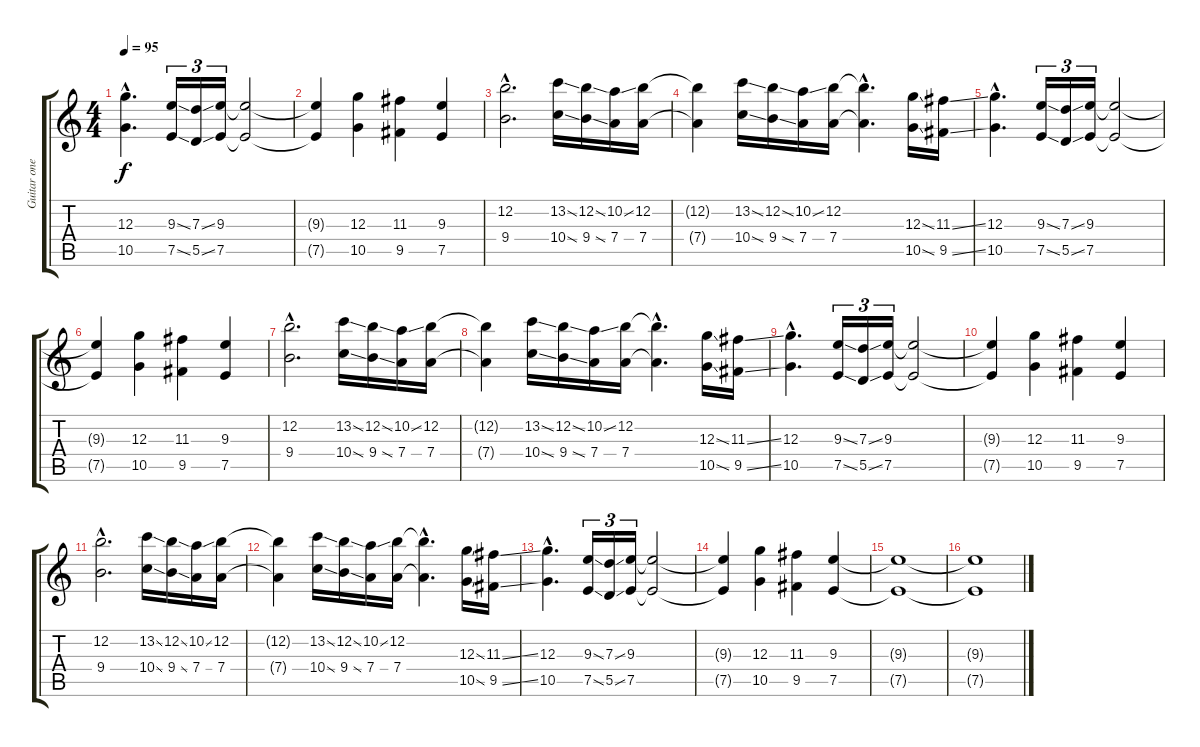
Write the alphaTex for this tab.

\track ("Guitar one" "Guitar one") {instrument overdrivenguitar}
\staff {score tabs}
\tuning (E4 B3 G3 D3 A2 E2) {hide}
\ts (4 4)
\tempo 95
\clef g2
\ks c
(12.3{hac} 10.5{hac}).4{d dy f} (9.3{ss} 7.5{ss}).16{tu (3 2)} (7.3{ss} 5.5{ss}).16{tu (3 2)} (9.3 7.5).16{tu (3 2)} (9.3{t} 7.5{t}).2 |
(9.3{t} 7.5{t}).4 (12.3 10.5).4 (11.3 9.5).4 (9.3 7.5).4 |
(12.2{hac} 9.4{hac}).2{d} (13.2{ss} 10.4{ss}).16 (12.2{ss} 9.4{ss}).16 (10.2{ss} 7.4).16 (12.2 7.4).16 |
(12.2{t} 7.4{t}).4 (13.2{ss} 10.4{ss}).16 (12.2{ss} 9.4{ss}).16 (10.2{ss} 7.4).16 (12.2 7.4).16 (12.2{hac t} 7.4{hac t}).4{d} (12.3{ss} 10.5{ss}).16 (11.3{ss} 9.5{ss}).16 |
(12.3{hac} 10.5{hac}).4{d} (9.3{ss} 7.5{ss}).16{tu (3 2)} (7.3{ss} 5.5{ss}).16{tu (3 2)} (9.3 7.5).16{tu (3 2)} (9.3{t} 7.5{t}).2 |
(9.3{t} 7.5{t}).4 (12.3 10.5).4 (11.3 9.5).4 (9.3 7.5).4 |
(12.2{hac} 9.4{hac}).2{d} (13.2{ss} 10.4{ss}).16 (12.2{ss} 9.4{ss}).16 (10.2{ss} 7.4).16 (12.2 7.4).16 |
(12.2{t} 7.4{t}).4 (13.2{ss} 10.4{ss}).16 (12.2{ss} 9.4{ss}).16 (10.2{ss} 7.4).16 (12.2 7.4).16 (12.2{hac t} 7.4{hac t}).4{d} (12.3{ss} 10.5{ss}).16 (11.3{ss} 9.5{ss}).16 |
(12.3{hac} 10.5{hac}).4{d} (9.3{ss} 7.5{ss}).16{tu (3 2)} (7.3{ss} 5.5{ss}).16{tu (3 2)} (9.3 7.5).16{tu (3 2)} (9.3{t} 7.5{t}).2 |
(9.3{t} 7.5{t}).4 (12.3 10.5).4 (11.3 9.5).4 (9.3 7.5).4 |
(12.2{hac} 9.4{hac}).2{d} (13.2{ss} 10.4{ss}).16 (12.2{ss} 9.4{ss}).16 (10.2{ss} 7.4).16 (12.2 7.4).16 |
(12.2{t} 7.4{t}).4 (13.2{ss} 10.4{ss}).16 (12.2{ss} 9.4{ss}).16 (10.2{ss} 7.4).16 (12.2 7.4).16 (12.2{hac t} 7.4{hac t}).4{d} (12.3{ss} 10.5{ss}).16 (11.3{ss} 9.5{ss}).16 |
(12.3{hac} 10.5{hac}).4{d} (9.3{ss} 7.5{ss}).16{tu (3 2)} (7.3{ss} 5.5{ss}).16{tu (3 2)} (9.3 7.5).16{tu (3 2)} (9.3{t} 7.5{t}).2 |
(9.3{t} 7.5{t}).4 (12.3 10.5).4 (11.3 9.5).4 (9.3 7.5).4 |
(9.3{t} 7.5{t}).1 |
(9.3{t} 7.5{t}).1
